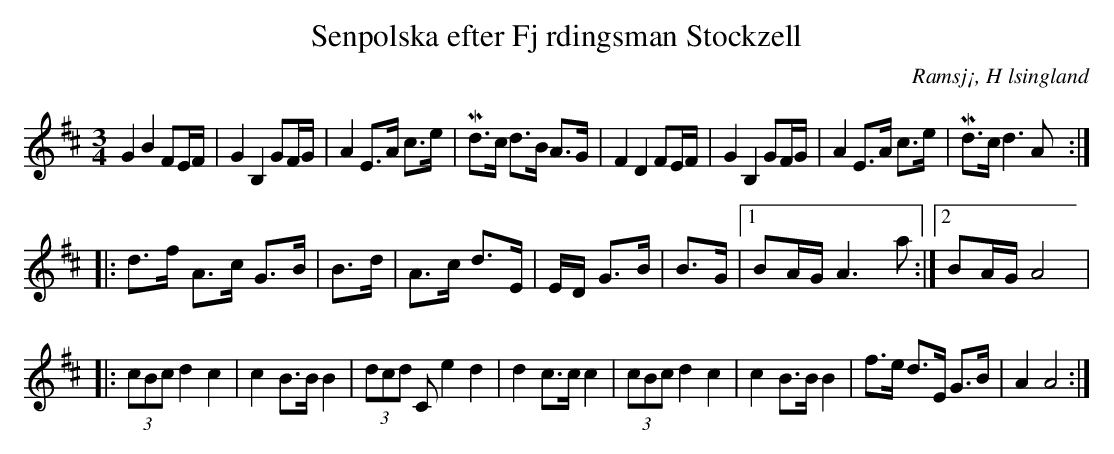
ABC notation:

X:1
T: Senpolska efter Fj rdingsman Stockzell
O: Ramsj¡, H lsingland
M:3/4
L:1/8
K:D
G2 B2 FE/F/|G2 B,2 GF/G/| A2 E>A c>e|Md>c d>B A>G|F2 D2 FE/F/|G2 B,2 GF/G/| A2 E>A c>e|Md>c d2>A2:|
|:d>f A>c G>B| B>d|A>c d>E|E/D/ G>B|B>G |1 BA/G/ A2>a2:|2 BA/G/ A4|
|:(3cBc d2 c2|c2 B>B B2|(3dcd Ce2 d2|d2 c>c c2|(3cBc d2 c2|c2 B>B B2|f>e d>E G>B|A2 A4:|
